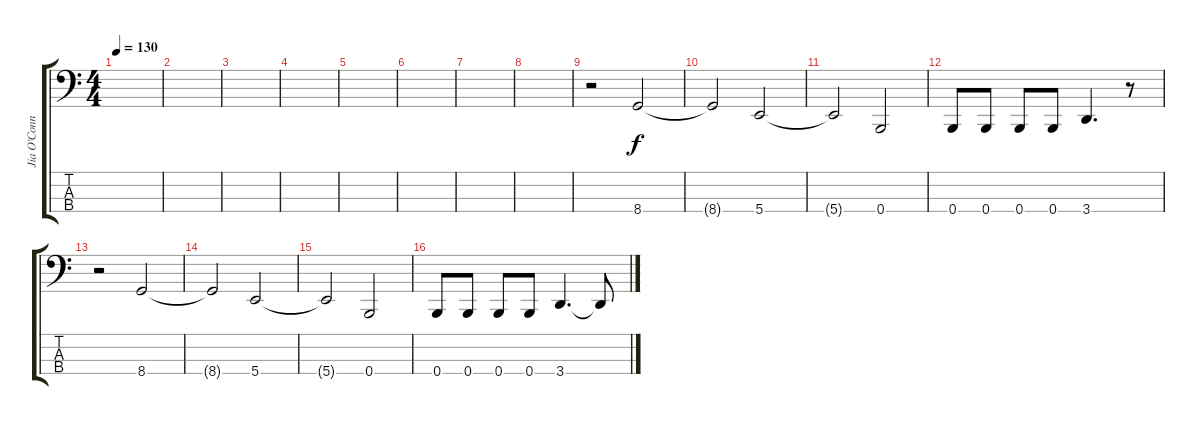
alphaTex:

\track ("Jia O'Connor" "Jia O'Conn") {instrument electricbasspick}
\staff {score tabs}
\tuning (E2 B1 Gb1 B0) {hide}
\ts (4 4)
\tempo 130
\clef f4
\ks c
|
|
|
|
|
|
|
|
r.2 8.4.2 |
8.4{t}.2 5.4.2 |
5.4{t}.2 0.4.2 |
0.4.8 0.4.8 0.4.8 0.4.8 3.4.4{d} r.8 |
r.2 8.4.2 |
8.4{t}.2 5.4.2 |
5.4{t}.2 0.4.2 |
0.4.8 0.4.8 0.4.8 0.4.8 3.4.4{d} 3.4{t}.8
